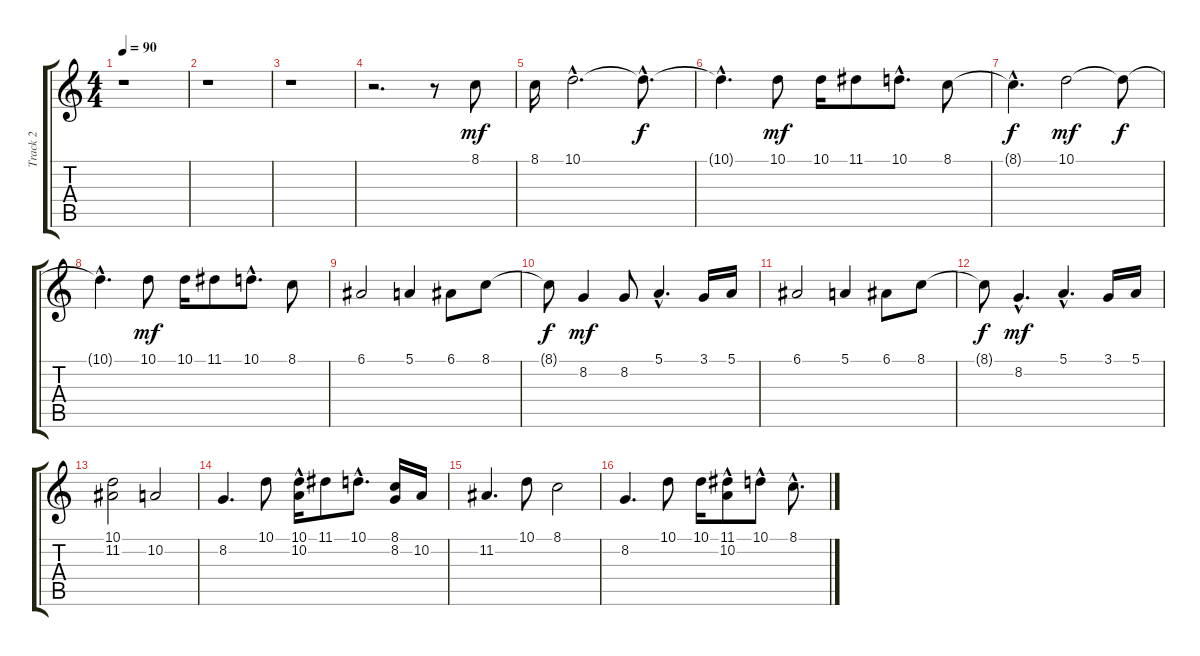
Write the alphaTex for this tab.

\track ("Track 2" "Track 2") {instrument rockorgan}
\staff {score tabs}
\tuning (E4 B3 G3 D3 A2 E2) {hide}
\ts (4 4)
\tempo 90
\clef g2
\ks c
r.1{dy mf instrument rockorgan} |
r.1 |
r.1 |
r.2{d} r.8 8.1.8 |
8.1.16 10.1{hac}.2{d} 10.1{hac t}.8{d dy f} |
10.1{hac t}.4{d} 10.1.8{dy mf} 10.1.16 11.1.8 10.1{hac}.8{d} 8.1.8 |
8.1{hac t}.4{d dy f} 10.1.2{dy mf} 10.1{t}.8{dy f} |
10.1{hac t}.4{d} 10.1.8{dy mf} 10.1.16 11.1.8 10.1{hac}.8{d} 8.1.8 |
6.1.2 5.1.4 6.1.8 8.1.8 |
8.1{t}.8{dy f} 8.2.4{dy mf} 8.2.8 5.1{hac}.4{d} 3.1.16 5.1.16 |
6.1.2 5.1.4 6.1.8 8.1.8 |
8.1{t}.8{dy f} 8.2{hac}.4{d dy mf} 5.1{hac}.4{d} 3.1.16 5.1.16 |
(10.1 11.2).2 10.2.2 |
8.2.4{d} 10.1.8 (10.1 10.2{hac}).16 11.1.8 10.1{hac}.8{d} (8.1 8.2).16 10.2.16 |
11.2.4{d} 10.1.8 8.1.2 |
8.2.4{d} 10.1.8 10.1.16 (11.1 10.2{hac}).8 10.1{hac}.8 8.1{hac}.8{d}
